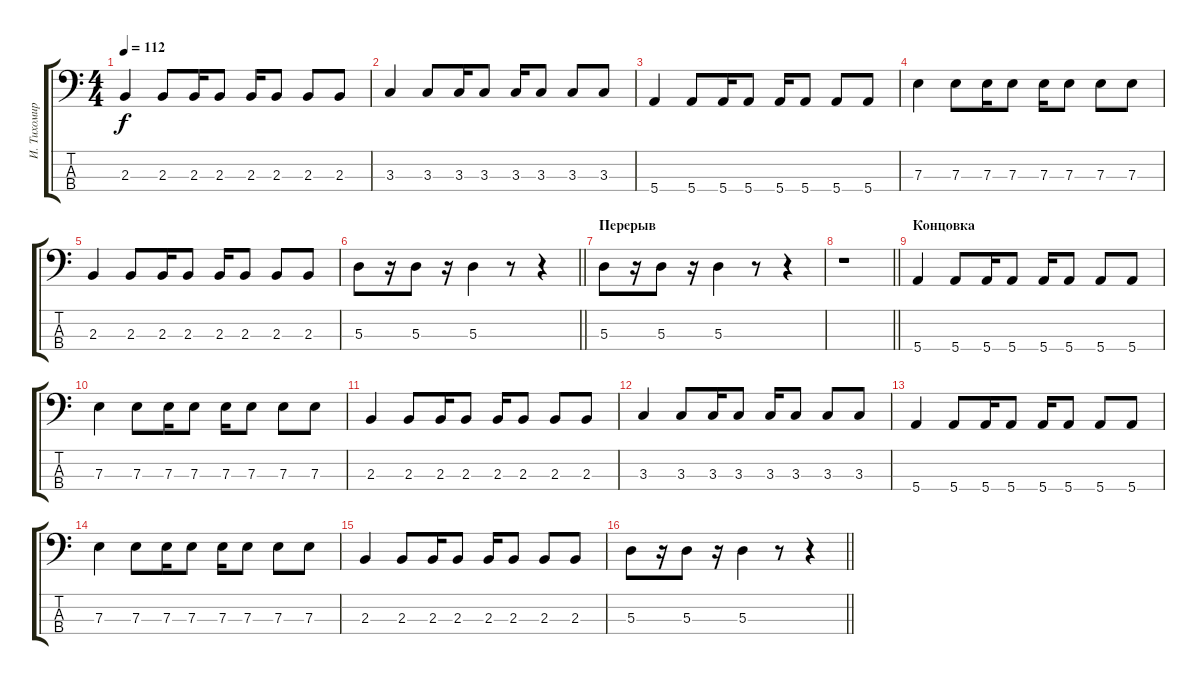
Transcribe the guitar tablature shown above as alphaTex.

\track ("И. Тихомиров" "И. Тихомир") {instrument electricbassfinger}
\staff {score tabs}
\tuning (G2 D2 A1 E1) {hide}
\ts (4 4)
\tempo 112
\clef f4
\ks c
2.3.4{dy f} 2.3.8 2.3.16 2.3.8 2.3.16 2.3.8 2.3.8 2.3.8 |
3.3.4 3.3.8 3.3.16 3.3.8 3.3.16 3.3.8 3.3.8 3.3.8 |
5.4.4 5.4.8 5.4.16 5.4.8 5.4.16 5.4.8 5.4.8 5.4.8 |
7.3.4 7.3.8 7.3.16 7.3.8 7.3.16 7.3.8 7.3.8 7.3.8 |
2.3.4 2.3.8 2.3.16 2.3.8 2.3.16 2.3.8 2.3.8 2.3.8 |
\barLineRight lightlight
5.3.8 r.16 5.3.8 r.16 5.3.4 r.8 r.4 |
\section ("" "Перерыв")
5.3.8 r.16 5.3.8 r.16 5.3.4 r.8 r.4 |
\barLineRight lightlight
r.1 |
\section ("" "Концовка")
5.4.4 5.4.8 5.4.16 5.4.8 5.4.16 5.4.8 5.4.8 5.4.8 |
7.3.4 7.3.8 7.3.16 7.3.8 7.3.16 7.3.8 7.3.8 7.3.8 |
2.3.4 2.3.8 2.3.16 2.3.8 2.3.16 2.3.8 2.3.8 2.3.8 |
3.3.4 3.3.8 3.3.16 3.3.8 3.3.16 3.3.8 3.3.8 3.3.8 |
5.4.4 5.4.8 5.4.16 5.4.8 5.4.16 5.4.8 5.4.8 5.4.8 |
7.3.4 7.3.8 7.3.16 7.3.8 7.3.16 7.3.8 7.3.8 7.3.8 |
2.3.4 2.3.8 2.3.16 2.3.8 2.3.16 2.3.8 2.3.8 2.3.8 |
\barLineRight lightlight
5.3.8 r.16 5.3.8 r.16 5.3.4 r.8 r.4
